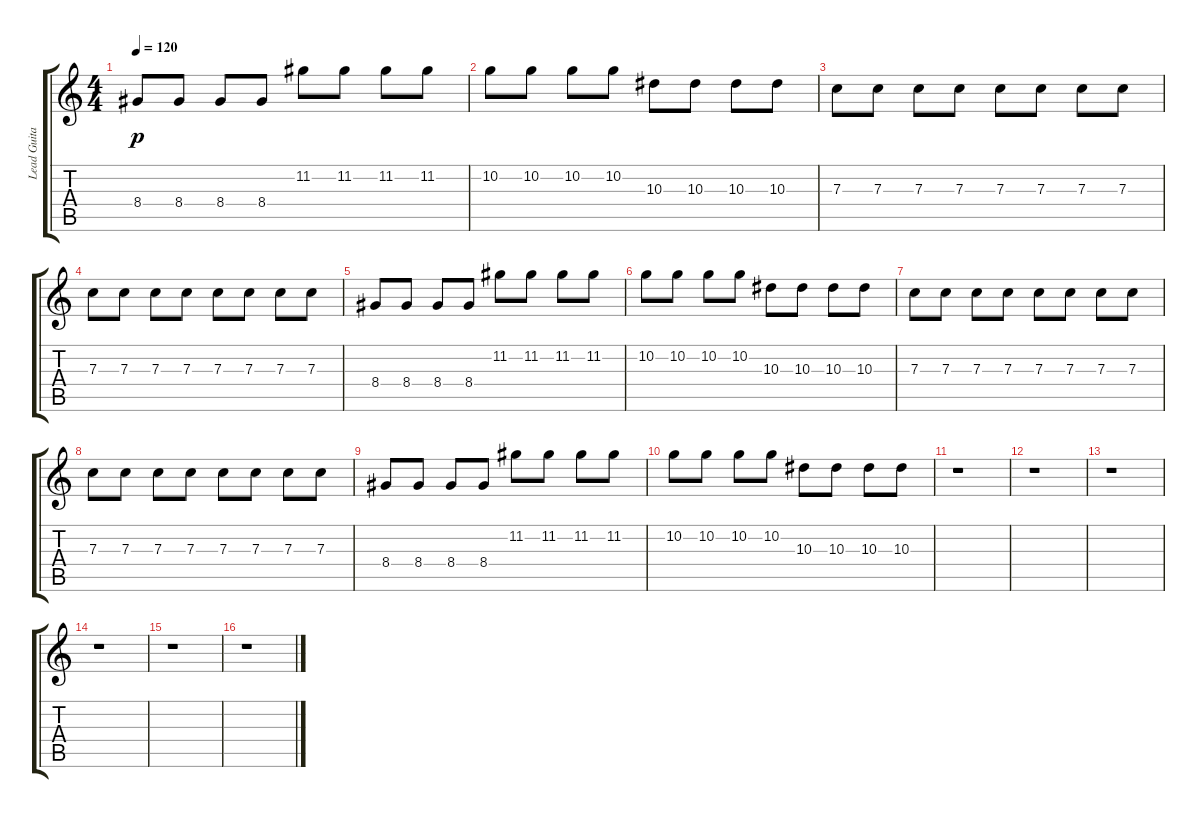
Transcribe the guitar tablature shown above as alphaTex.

\track ("Lead Guitar (Right)" "Lead Guita") {instrument distortionguitar}
\staff {score tabs}
\tuning (D4 A3 F3 C3 G2 C2) {hide}
\ts (4 4)
\tempo 120
\clef g2
\ks c
8.4.8{dy p} 8.4.8 8.4.8 8.4.8 11.2.8 11.2.8 11.2.8 11.2.8 |
10.2.8 10.2.8 10.2.8 10.2.8 10.3.8 10.3.8 10.3.8 10.3.8 |
7.3.8 7.3.8 7.3.8 7.3.8 7.3.8 7.3.8 7.3.8 7.3.8 |
7.3.8 7.3.8 7.3.8 7.3.8 7.3.8 7.3.8 7.3.8 7.3.8 |
8.4.8 8.4.8 8.4.8 8.4.8 11.2.8 11.2.8 11.2.8 11.2.8 |
10.2.8 10.2.8 10.2.8 10.2.8 10.3.8 10.3.8 10.3.8 10.3.8 |
7.3.8 7.3.8 7.3.8 7.3.8 7.3.8 7.3.8 7.3.8 7.3.8 |
7.3.8 7.3.8 7.3.8 7.3.8 7.3.8 7.3.8 7.3.8 7.3.8 |
8.4.8 8.4.8 8.4.8 8.4.8 11.2.8 11.2.8 11.2.8 11.2.8 |
10.2.8 10.2.8 10.2.8 10.2.8 10.3.8 10.3.8 10.3.8 10.3.8 |
r.1 |
r.1 |
r.1 |
r.1 |
r.1 |
r.1
